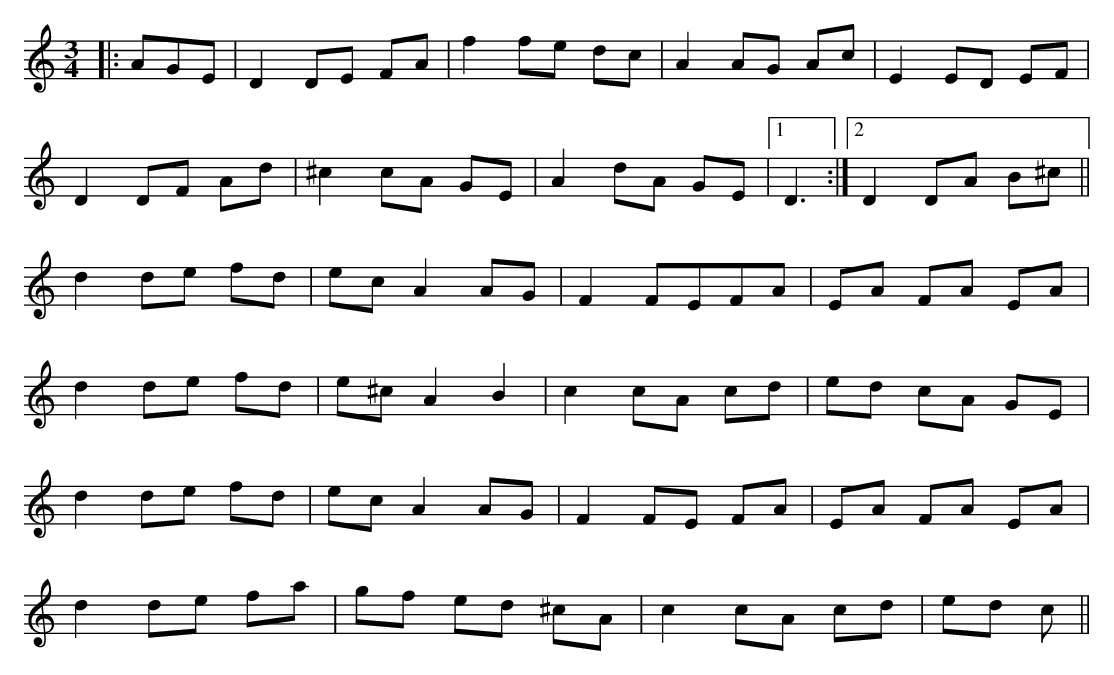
X:1
M:3/4
K:Ddor
|:AGE|D2 DE FA|f2 fe dc|A2 AG Ac|E2 ED EF|
D2 DF Ad|^c2 cA GE|A2 dA GE|1 D3:|2 D2 DA B^c||
d2 de fd|ec A2 AG|F2 FEFA|EA FA EA|
d2 de fd|e^c A2 B2|c2 cA cd|ed cA GE|
d2 de fd|ec A2 AG|F2 FE FA|EA FA EA|
d2 de fa|gf ed ^cA|c2 cA cd|ed c||
